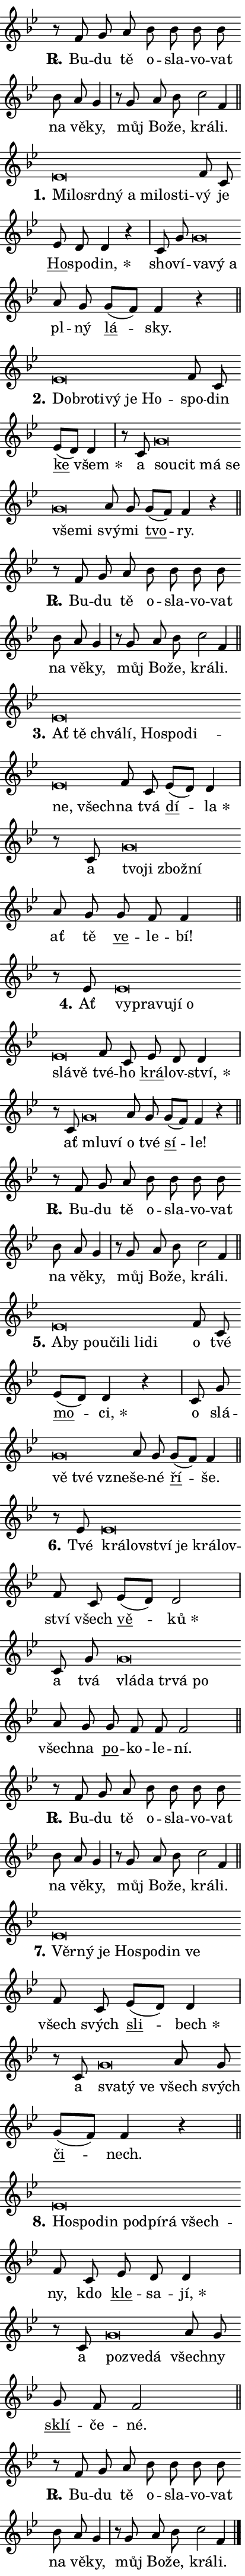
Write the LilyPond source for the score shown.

\version "2.24.0"
\header { tagline = "" }
\paper {
  indent = 0\cm
  top-margin = 0\cm
  right-margin = 0.13\cm % to fit lyric hyphens
  bottom-margin = 0\cm
  left-margin = 0\cm
  paper-width = 7\cm
  page-breaking = #ly:one-page-breaking
  system-system-spacing.basic-distance = #11
  score-system-spacing.basic-distance = #11
  ragged-last = ##f
}


%% Author: Thomas Morley
%% https://lists.gnu.org/archive/html/lilypond-user/2020-05/msg00002.html
#(define (line-position grob)
"Returns position of @var[grob} in current system:
   @code{'start}, if at first time-step
   @code{'end}, if at last time-step
   @code{'middle} otherwise
"
  (let* ((col (ly:item-get-column grob))
         (ln (ly:grob-object col 'left-neighbor))
         (rn (ly:grob-object col 'right-neighbor))
         (col-to-check-left (if (ly:grob? ln) ln col))
         (col-to-check-right (if (ly:grob? rn) rn col))
         (break-dir-left
           (and
             (ly:grob-property col-to-check-left 'non-musical #f)
             (ly:item-break-dir col-to-check-left)))
         (break-dir-right
           (and
             (ly:grob-property col-to-check-right 'non-musical #f)
             (ly:item-break-dir col-to-check-right))))
        (cond ((eqv? 1 break-dir-left) 'start)
              ((eqv? -1 break-dir-right) 'end)
              (else 'middle))))

#(define (tranparent-at-line-position vctor)
  (lambda (grob)
  "Relying on @code{line-position} select the relevant enry from @var{vctor}.
Used to determine transparency,"
    (case (line-position grob)
      ((end) (not (vector-ref vctor 0)))
      ((middle) (not (vector-ref vctor 1)))
      ((start) (not (vector-ref vctor 2))))))

noteHeadBreakVisibility =
#(define-music-function (break-visibility)(vector?)
"Makes @code{NoteHead}s transparent relying on @var{break-visibility}"
#{
  \override NoteHead.transparent =
    #(tranparent-at-line-position break-visibility)
#})

#(define delete-ledgers-for-transparent-note-heads
  (lambda (grob)
    "Reads whether a @code{NoteHead} is transparent.
If so this @code{NoteHead} is removed from @code{'note-heads} from
@var{grob}, which is supposed to be @code{LedgerLineSpanner}.
As a result ledgers are not printed for this @code{NoteHead}"
    (let* ((nhds-array (ly:grob-object grob 'note-heads))
           (nhds-list
             (if (ly:grob-array? nhds-array)
                 (ly:grob-array->list nhds-array)
                 '()))
           ;; Relies on the transparent-property being done before
           ;; Staff.LedgerLineSpanner.after-line-breaking is executed.
           ;; This is fragile ...
           (to-keep
             (remove
               (lambda (nhd)
                 (ly:grob-property nhd 'transparent #f))
               nhds-list)))
      ;; TODO find a better method to iterate over grob-arrays, similiar
      ;; to filter/remove etc for lists
      ;; For now rebuilt from scratch
      (set! (ly:grob-object grob 'note-heads)  '())
      (for-each
        (lambda (nhd)
          (ly:pointer-group-interface::add-grob grob 'note-heads nhd))
        to-keep))))

squashNotes = {
  \override NoteHead.X-extent = #'(-0.2 . 0.2)
  \override NoteHead.Y-extent = #'(-0.75 . 0)
  \override NoteHead.stencil =
    #(lambda (grob)
       (let ((pos (ly:grob-property grob 'staff-position)))
         (begin
           (if (< pos -7) (display "ERROR: Lower brevis then expected\n") (display ""))
           (if (<= pos -6) ly:text-interface::print ly:note-head::print))))
}
unSquashNotes = {
  \revert NoteHead.X-extent
  \revert NoteHead.Y-extent
  \revert NoteHead.stencil
}

hideNotes = \noteHeadBreakVisibility #begin-of-line-visible
unHideNotes = \noteHeadBreakVisibility #all-visible

% work-around for resetting accidentals
% https://lilypond.org/doc/v2.23/Documentation/notation/displaying-rhythms#unmetered-music
cadenzaMeasure = {
  \cadenzaOff
  \partial 1024 s1024
  \cadenzaOn
}

#(define-markup-command (accent layout props text) (markup?)
  "Underline accented syllable"
  (interpret-markup layout props
    #{\markup \override #'(offset . 4.3) \underline { #text }#}))

responsum = \markup \concat {
  "R" \hspace #-1.05 \path #0.1 #'((moveto 0 0.07) (lineto 0.9 0.8)) \hspace #0.05 "."
}

spaceSize = #0.6828661417322834 % exact space size for TeX Gyre Schola

\layout {
  \context {
    \Staff
    \remove "Time_signature_engraver"
    \override LedgerLineSpanner.after-line-breaking = #delete-ledgers-for-transparent-note-heads
  }
  \context {
    \Lyrics {
      \override LyricSpace.minimum-distance = \spaceSize
      \override LyricText.font-name = #"TeX Gyre Schola"
      \override LyricText.font-size = 1
      \override StanzaNumber.font-name = #"TeX Gyre Schola Bold"
      \override StanzaNumber.font-size = 1
    }
  }
  \context {
    \Score 
    \override NoteHead.text =
      #(lambda (grob) 
        (let ((pos (ly:grob-property grob 'staff-position)))
          #{\markup {
            \combine
              \halign #-0.55 \raise #(if (= pos -6) 0 0.5) \override #'(thickness . 2) \draw-line #'(3.2 . 0)
              \musicglyph "noteheads.sM1"
          }#}))
  }
}

% magnetic-lyrics.ily
%
%   written by
%     Jean Abou Samra <jean@abou-samra.fr>
%     Werner Lemberg <wl@gnu.org>
%
%   adapted by
%     Jiri Hon <jiri.hon@gmail.com>
%
% Version 2022-Apr-15

% https://www.mail-archive.com/lilypond-user@gnu.org/msg149350.html

#(define (Left_hyphen_pointer_engraver context)
   "Collect syllable-hyphen-syllable occurrences in lyrics and store
them in properties.  This engraver only looks to the left.  For
example, if the lyrics input is @code{foo -- bar}, it does the
following.

@itemize @bullet
@item
Set the @code{text} property of the @code{LyricHyphen} grob between
@q{foo} and @q{bar} to @code{foo}.

@item
Set the @code{left-hyphen} property of the @code{LyricText} grob with
text @q{foo} to the @code{LyricHyphen} grob between @q{foo} and
@q{bar}.
@end itemize

Use this auxiliary engraver in combination with the
@code{lyric-@/text::@/apply-@/magnetic-@/offset!} hook."
   (let ((hyphen #f)
         (text #f))
     (make-engraver
      (acknowledgers
       ((lyric-syllable-interface engraver grob source-engraver)
        (set! text grob)))
      (end-acknowledgers
       ((lyric-hyphen-interface engraver grob source-engraver)
        ;(when (not (grob::has-interface grob 'lyric-space-interface))
          (set! hyphen grob)));)
      ((stop-translation-timestep engraver)
       (when (and text hyphen)
         (ly:grob-set-object! text 'left-hyphen hyphen))
       (set! text #f)
       (set! hyphen #f)))))

#(define (lyric-text::apply-magnetic-offset! grob)
   "If the space between two syllables is less than the value in
property @code{LyricText@/.details@/.squash-threshold}, move the right
syllable to the left so that it gets concatenated with the left
syllable.

Use this function as a hook for
@code{LyricText@/.after-@/line-@/breaking} if the
@code{Left_@/hyphen_@/pointer_@/engraver} is active."
   (let ((hyphen (ly:grob-object grob 'left-hyphen #f)))
     (when hyphen
       (let ((left-text (ly:spanner-bound hyphen LEFT)))
         (when (grob::has-interface left-text 'lyric-syllable-interface)
           (let* ((common (ly:grob-common-refpoint grob left-text X))
                  (this-x-ext (ly:grob-extent grob common X))
                  (left-x-ext
                   (begin
                     ;; Trigger magnetism for left-text.
                     (ly:grob-property left-text 'after-line-breaking)
                     (ly:grob-extent left-text common X)))
                  ;; `delta` is the gap width between two syllables.
                  (delta (- (interval-start this-x-ext)
                            (interval-end left-x-ext)))
                  (details (ly:grob-property grob 'details))
                  (threshold (assoc-get 'squash-threshold details 0.2)))
             (when (< delta threshold)
               (let* (;; We have to manipulate the input text so that
                      ;; ligatures crossing syllable boundaries are not
                      ;; disabled.  For languages based on the Latin
                      ;; script this is essentially a beautification.
                      ;; However, for non-Western scripts it can be a
                      ;; necessity.
                      (lt (ly:grob-property left-text 'text))
                      (rt (ly:grob-property grob 'text))
                      (is-space (grob::has-interface hyphen 'lyric-space-interface))
                      (space (if is-space " " ""))
                      (extra-delta (if is-space spaceSize 0))
                      ;; Append new syllable.
                      (ltrt-space (if (and (string? lt) (string? rt))
                                (string-append lt space rt)
                                (make-concat-markup (list lt space rt))))
                      ;; Right-align `ltrt` to the right side.
                      (ltrt-space-markup (grob-interpret-markup
                               grob
                               (make-translate-markup
                                (cons (interval-length this-x-ext) 0)
                                (make-right-align-markup ltrt-space)))))
                 (begin
                   ;; Don't print `left-text`.
                   (ly:grob-set-property! left-text 'stencil #f)
                   ;; Set text and stencil (which holds all collected
                   ;; syllables so far) and shift it to the left.
                   (ly:grob-set-property! grob 'text ltrt-space)
                   (ly:grob-set-property! grob 'stencil ltrt-space-markup)
                   (ly:grob-translate-axis! grob (- (- delta extra-delta)) X))))))))))


#(define (lyric-hyphen::displace-bounds-first grob)
   ;; Make very sure this callback isn't triggered too early.
   (let ((left (ly:spanner-bound grob LEFT))
         (right (ly:spanner-bound grob RIGHT)))
     (ly:grob-property left 'after-line-breaking)
     (ly:grob-property right 'after-line-breaking)
     (ly:lyric-hyphen::print grob)))

squashThreshold = #0.4

\layout {
  \context {
    \Lyrics
    \consists #Left_hyphen_pointer_engraver
    \override LyricText.after-line-breaking =
      #lyric-text::apply-magnetic-offset!
    \override LyricHyphen.stencil = #lyric-hyphen::displace-bounds-first
    \override LyricText.details.squash-threshold = \squashThreshold
    \override LyricHyphen.minimum-distance = 0
    \override LyricHyphen.minimum-length = \squashThreshold
  }
}

squashText = \override LyricText.details.squash-threshold = 9999
unSquashText = \override LyricText.details.squash-threshold = \squashThreshold

leftText = \override LyricText.self-alignment-X = #LEFT
unLeftText = \revert LyricText.self-alignment-X

starOffset = #(lambda (grob) 
                (let ((x_offset (ly:self-alignment-interface::aligned-on-x-parent grob)))
                  (if (= x_offset 0) 0 (+ x_offset 1.2))))

star = #(define-music-function (syllable)(string?)
"Append star separator at the end of a syllable"
#{
  \once \override LyricText.X-offset = #starOffset
  \lyricmode { \markup {
    #syllable
    \override #'((font-name . "TeX Gyre Schola Bold")) \hspace #0.2 \lower #0.65 \larger "*"
  } }
#})

starAccent = #(define-music-function (syllable)(string?)
"Append star separator at the end of a syllable and make accent"
#{
  \once \override LyricText.X-offset = #starOffset
  \lyricmode { \markup {
    \accent #syllable
    \override #'((font-name . "TeX Gyre Schola Bold")) \hspace #0.2 \lower #0.65 \larger "*"
  } }
#})

breath = #(define-music-function (syllable)(string?)
"Append breathing indicator at the end of a syllable"
#{
  \lyricmode { \markup { #syllable "+" } }
#})

optionalBreath = #(define-music-function (syllable)(string?)
"Append optional breathing indicator at the end of a syllable"
#{
  \lyricmode { \markup { #syllable "(+)" } }
#})


\score {
    <<
        \new Voice = "melody" { \cadenzaOn \key bes \major \relative { r8 f' g a bes bes bes bes \bar "" bes a g4 \cadenzaMeasure \bar "|" r8 g a bes \bar "" c2 f,4 \cadenzaMeasure \bar "||" \break } }
        \new Lyrics \lyricsto "melody" { \lyricmode { \set stanza = \responsum
Bu -- du tě o -- sla -- vo -- vat na vě -- ky, můj Bo -- že, krá -- li. } }
    >>
    \layout {}
}

\score {
    <<
        \new Voice = "melody" { \cadenzaOn \key bes \major \relative { \squashNotes es'\breve*1/16 \hideNotes \breve*1/16 \bar "" \breve*1/16 \bar "" \breve*1/16 \bar "" \breve*1/16 \bar "" \breve*1/16 \bar "" \breve*1/16 \breve*1/16 \bar "" \unHideNotes \unSquashNotes f8 c \bar "" es d d4 r \cadenzaMeasure \bar "|" c8 g' \bar "" \squashNotes g\breve*1/16 \hideNotes \breve*1/16 \breve*1/16 \bar "" \unHideNotes \unSquashNotes a8 g \bar "" g[( f)] f4 r \cadenzaMeasure \bar "||" \break } }
        \new Lyrics \lyricsto "melody" { \lyricmode { \set stanza = "1."
\leftText Mi -- \squashText lo -- srd -- ný a mi -- lo -- sti -- \unLeftText \unSquashText vý je \markup \accent Ho -- spo -- \star din, sho -- ví -- \leftText va -- \squashText vý a \unLeftText \unSquashText pl -- ný \markup \accent lá -- sky. } }
    >>
    \layout {}
}

\score {
    <<
        \new Voice = "melody" { \cadenzaOn \key bes \major \relative { \squashNotes es'\breve*1/16 \hideNotes \breve*1/16 \bar "" \breve*1/16 \bar "" \breve*1/16 \bar "" \breve*1/16 \breve*1/16 \bar "" \unHideNotes \unSquashNotes f8 c \bar "" es[( d)] d4 \cadenzaMeasure \bar "|" r8 c8 \squashNotes g'\breve*1/16 \hideNotes \breve*1/16 \bar "" \breve*1/16 \bar "" \breve*1/16 \bar "" \breve*1/16 \breve*1/16 \bar "" \unHideNotes \unSquashNotes a8 g \bar "" g[( f)] f4 r \cadenzaMeasure \bar "||" \break } }
        \new Lyrics \lyricsto "melody" { \lyricmode { \set stanza = "2."
\leftText Dob -- \squashText ro -- ti -- vý je Ho -- \unLeftText \unSquashText spo -- din \markup \accent ke \star všem a \leftText sou -- \squashText cit má se vše -- mi \unLeftText \unSquashText svý -- mi \markup \accent tvo -- ry. } }
    >>
    \layout {}
}

\score {
    <<
        \new Voice = "melody" { \cadenzaOn \key bes \major \relative { r8 f' g a bes bes bes bes \bar "" bes a g4 \cadenzaMeasure \bar "|" r8 g a bes \bar "" c2 f,4 \cadenzaMeasure \bar "||" \break } }
        \new Lyrics \lyricsto "melody" { \lyricmode { \set stanza = \responsum
Bu -- du tě o -- sla -- vo -- vat na vě -- ky, můj Bo -- že, krá -- li. } }
    >>
    \layout {}
}

\score {
    <<
        \new Voice = "melody" { \cadenzaOn \key bes \major \relative { \squashNotes es'\breve*1/16 \hideNotes \breve*1/16 \bar "" \breve*1/16 \bar "" \breve*1/16 \bar "" \breve*1/16 \bar "" \breve*1/16 \bar "" \breve*1/16 \bar "" \breve*1/16 \breve*1/16 \bar "" \unHideNotes \unSquashNotes f8 c \bar "" es[( d)] d4 \cadenzaMeasure \bar "|" r8 c8 \squashNotes g'\breve*1/16 \hideNotes \breve*1/16 \bar "" \breve*1/16 \breve*1/16 \bar "" \unHideNotes \unSquashNotes a8 g \bar "" g f f4 \cadenzaMeasure \bar "||" \break } }
        \new Lyrics \lyricsto "melody" { \lyricmode { \set stanza = "3."
\leftText Ať \squashText tě chvá -- lí, Ho -- spo -- di -- ne, všech -- \unLeftText \unSquashText na tvá \markup \accent dí -- \star la a \leftText tvo -- \squashText ji zbož -- ní \unLeftText \unSquashText ať tě \markup \accent ve -- le -- bí! } }
    >>
    \layout {}
}

\score {
    <<
        \new Voice = "melody" { \cadenzaOn \key bes \major \relative { r8 es'8 \squashNotes es\breve*1/16 \hideNotes \breve*1/16 \bar "" \breve*1/16 \bar "" \breve*1/16 \bar "" \breve*1/16 \bar "" \breve*1/16 \breve*1/16 \bar "" \unHideNotes \unSquashNotes f8 c \bar "" es d d4 \cadenzaMeasure \bar "|" r8 c8 \squashNotes g'\breve*1/16 \hideNotes \breve*1/16 \bar "" \unHideNotes \unSquashNotes a8 g \bar "" g[( f)] f4 r \cadenzaMeasure \bar "||" \break } }
        \new Lyrics \lyricsto "melody" { \lyricmode { \set stanza = "4."
Ať \leftText vy -- \squashText pra -- vu -- jí o slá -- vě \unLeftText \unSquashText tvé -- ho \markup \accent krá -- lov -- \star ství, ať \leftText mlu -- \squashText ví \unLeftText \unSquashText o tvé \markup \accent sí -- le! } }
    >>
    \layout {}
}

\score {
    <<
        \new Voice = "melody" { \cadenzaOn \key bes \major \relative { r8 f' g a bes bes bes bes \bar "" bes a g4 \cadenzaMeasure \bar "|" r8 g a bes \bar "" c2 f,4 \cadenzaMeasure \bar "||" \break } }
        \new Lyrics \lyricsto "melody" { \lyricmode { \set stanza = \responsum
Bu -- du tě o -- sla -- vo -- vat na vě -- ky, můj Bo -- že, krá -- li. } }
    >>
    \layout {}
}

\score {
    <<
        \new Voice = "melody" { \cadenzaOn \key bes \major \relative { \squashNotes es'\breve*1/16 \hideNotes \breve*1/16 \bar "" \breve*1/16 \bar "" \breve*1/16 \bar "" \breve*1/16 \bar "" \breve*1/16 \bar "" \breve*1/16 \breve*1/16 \bar "" \unHideNotes \unSquashNotes f8 c \bar "" es[( d)] d4 r \cadenzaMeasure \bar "|" c8 g' \bar "" \squashNotes g\breve*1/16 \hideNotes \breve*1/16 \breve*1/16 \bar "" \unHideNotes \unSquashNotes a8 g \bar "" g[( f)] f4 \cadenzaMeasure \bar "||" \break } }
        \new Lyrics \lyricsto "melody" { \lyricmode { \set stanza = "5."
\leftText A -- \squashText by po -- u -- či -- li li -- di \unLeftText \unSquashText o tvé \markup \accent mo -- \star ci, o slá -- \leftText vě \squashText tvé vzne -- \unLeftText \unSquashText še -- né \markup \accent ří -- še. } }
    >>
    \layout {}
}

\score {
    <<
        \new Voice = "melody" { \cadenzaOn \key bes \major \relative { r8 es'8 \squashNotes es\breve*1/16 \hideNotes \breve*1/16 \bar "" \breve*1/16 \bar "" \breve*1/16 \bar "" \breve*1/16 \breve*1/16 \bar "" \unHideNotes \unSquashNotes f8 c \bar "" es[( d)] d2 \cadenzaMeasure \bar "|" c8 g' \bar "" \squashNotes g\breve*1/16 \hideNotes \breve*1/16 \bar "" \breve*1/16 \bar "" \breve*1/16 \breve*1/16 \bar "" \unHideNotes \unSquashNotes a8 g \bar "" g f f f2 \cadenzaMeasure \bar "||" \break } }
        \new Lyrics \lyricsto "melody" { \lyricmode { \set stanza = "6."
Tvé \leftText krá -- \squashText lov -- ství je krá -- lov -- \unLeftText \unSquashText ství všech \markup \accent vě -- \star ků a tvá \leftText vlá -- \squashText da tr -- vá po \unLeftText \unSquashText všech -- na \markup \accent po -- ko -- le -- ní. } }
    >>
    \layout {}
}

\score {
    <<
        \new Voice = "melody" { \cadenzaOn \key bes \major \relative { r8 f' g a bes bes bes bes \bar "" bes a g4 \cadenzaMeasure \bar "|" r8 g a bes \bar "" c2 f,4 \cadenzaMeasure \bar "||" \break } }
        \new Lyrics \lyricsto "melody" { \lyricmode { \set stanza = \responsum
Bu -- du tě o -- sla -- vo -- vat na vě -- ky, můj Bo -- že, krá -- li. } }
    >>
    \layout {}
}

\score {
    <<
        \new Voice = "melody" { \cadenzaOn \key bes \major \relative { \squashNotes es'\breve*1/16 \hideNotes \breve*1/16 \bar "" \breve*1/16 \bar "" \breve*1/16 \bar "" \breve*1/16 \bar "" \breve*1/16 \breve*1/16 \bar "" \unHideNotes \unSquashNotes f8 c \bar "" es[( d)] d4 \cadenzaMeasure \bar "|" r8 c8 \squashNotes g'\breve*1/16 \hideNotes \breve*1/16 \breve*1/16 \bar "" \unHideNotes \unSquashNotes a8 g \bar "" g[( f)] f4 r \cadenzaMeasure \bar "||" \break } }
        \new Lyrics \lyricsto "melody" { \lyricmode { \set stanza = "7."
\leftText Věr -- \squashText ný je Ho -- spo -- din ve \unLeftText \unSquashText všech svých \markup \accent sli -- \star bech a \leftText sva -- \squashText tý ve \unLeftText \unSquashText všech svých \markup \accent či -- nech. } }
    >>
    \layout {}
}

\score {
    <<
        \new Voice = "melody" { \cadenzaOn \key bes \major \relative { \squashNotes es'\breve*1/16 \hideNotes \breve*1/16 \bar "" \breve*1/16 \bar "" \breve*1/16 \bar "" \breve*1/16 \bar "" \breve*1/16 \breve*1/16 \bar "" \unHideNotes \unSquashNotes f8 c \bar "" es d d4 \cadenzaMeasure \bar "|" r8 c8 \squashNotes g'\breve*1/16 \hideNotes \breve*1/16 \breve*1/16 \bar "" \unHideNotes \unSquashNotes a8 g \bar "" g f f2 \cadenzaMeasure \bar "||" \break } }
        \new Lyrics \lyricsto "melody" { \lyricmode { \set stanza = "8."
\leftText Ho -- \squashText spo -- din pod -- pí -- rá všech -- \unLeftText \unSquashText ny, kdo \markup \accent kle -- sa -- \star jí, a \leftText po -- \squashText zve -- dá \unLeftText \unSquashText všech -- ny \markup \accent sklí -- če -- né. } }
    >>
    \layout {}
}

\score {
    <<
        \new Voice = "melody" { \cadenzaOn \key bes \major \relative { r8 f' g a bes bes bes bes \bar "" bes a g4 \cadenzaMeasure \bar "|" r8 g a bes \bar "" c2 f,4 \cadenzaMeasure \bar "||" \break } \bar "|." }
        \new Lyrics \lyricsto "melody" { \lyricmode { \set stanza = \responsum
Bu -- du tě o -- sla -- vo -- vat na vě -- ky, můj Bo -- že, krá -- li. } }
    >>
    \layout {}
}
